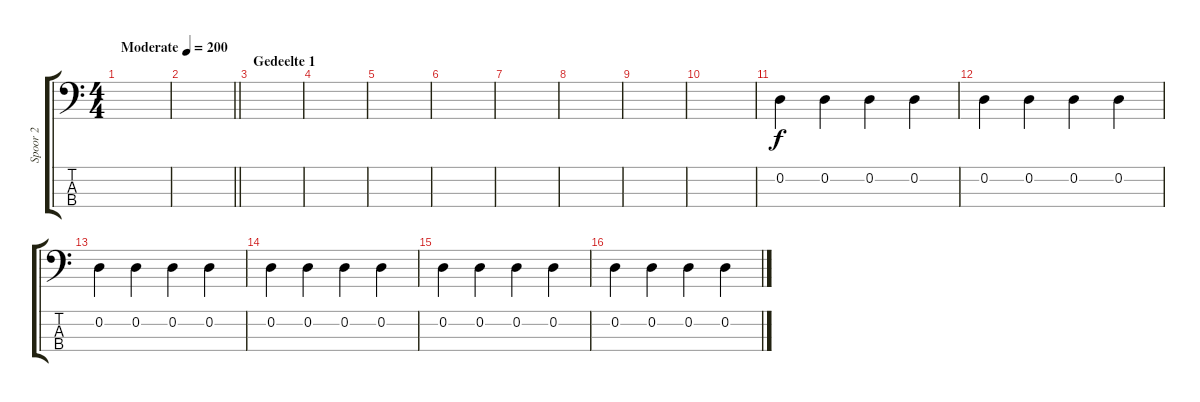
\track ("Spoor 2" "Spoor 2") {instrument electricbassfinger}
\staff {score tabs}
\tuning (G2 D2 A1 E1) {hide}
\ts (4 4)
\tempo (200 "Moderate")
\clef f4
\ks c
|
\barLineRight lightlight
|
\section ("" "Gedeelte 1")
|
|
|
|
|
|
|
|
0.2.4 0.2.4 0.2.4 0.2.4 |
0.2.4 0.2.4 0.2.4 0.2.4 |
0.2.4 0.2.4 0.2.4 0.2.4 |
0.2.4 0.2.4 0.2.4 0.2.4 |
0.2.4 0.2.4 0.2.4 0.2.4 |
0.2.4 0.2.4 0.2.4 0.2.4
